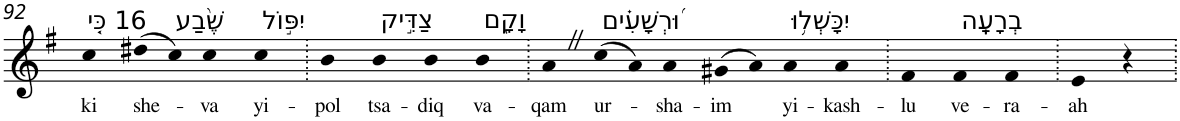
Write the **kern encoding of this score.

**kern	**text
*part1	*part1
*staff1	*staff1
*I"Piano	*
*I'Pno	*
!!LO:PB:g=z
*clefG2	*
*k[f#]	*
*G:	*
=92	=92
!LO:TX:a:t=16 כִּ֤י	!
!	!LO:LY:b
4cc	ki
!	!LO:LY:b
(>8dd#X	she-
!LO:TX:a:t=שֶׁ֨בַע	!
8cc)	.
!	!LO:LY:b
4cc	-va
!LO:TX:a:t=יִפּ֣וֹל	!
!	!LO:LY:b
4cc	yi-
=93.	=93.
!	!LO:LY:b
4b	-pol
!LO:TX:a:t=צַדִּ֣יק	!
!	!LO:LY:b
4b	tsa-
!	!LO:LY:b
4b	-diq
!LO:TX:a:t=וָקָ֑ם	!
!	!LO:LY:b
4b	va-
=94.	=94.
!	!LO:LY:b
4aZ	-qam
!LO:TX:a:t=וּ֝רְשָׁעִ֗ים	!
!	!LO:LY:b
(>8cc	ur-
8a)	.
!	!LO:LY:b
4a	-sha-
!	!LO:LY:b
(>8g#X	-im
8a)	.
!LO:TX:a:t=יִכָּשְׁל֥וּ	!
!	!LO:LY:b
4a	yi-
!	!LO:LY:b
4a	-kash-
=95.	=95.
!	!LO:LY:b
4f#	-lu
!LO:TX:a:t=בְרָעָֽה	!
!	!LO:LY:b
4f#	ve-
!	!LO:LY:b
4f#	-ra-
=96.	=96.
!	!LO:LY:b
4e	-ah
4r	.
=.	=.
*-	*-
